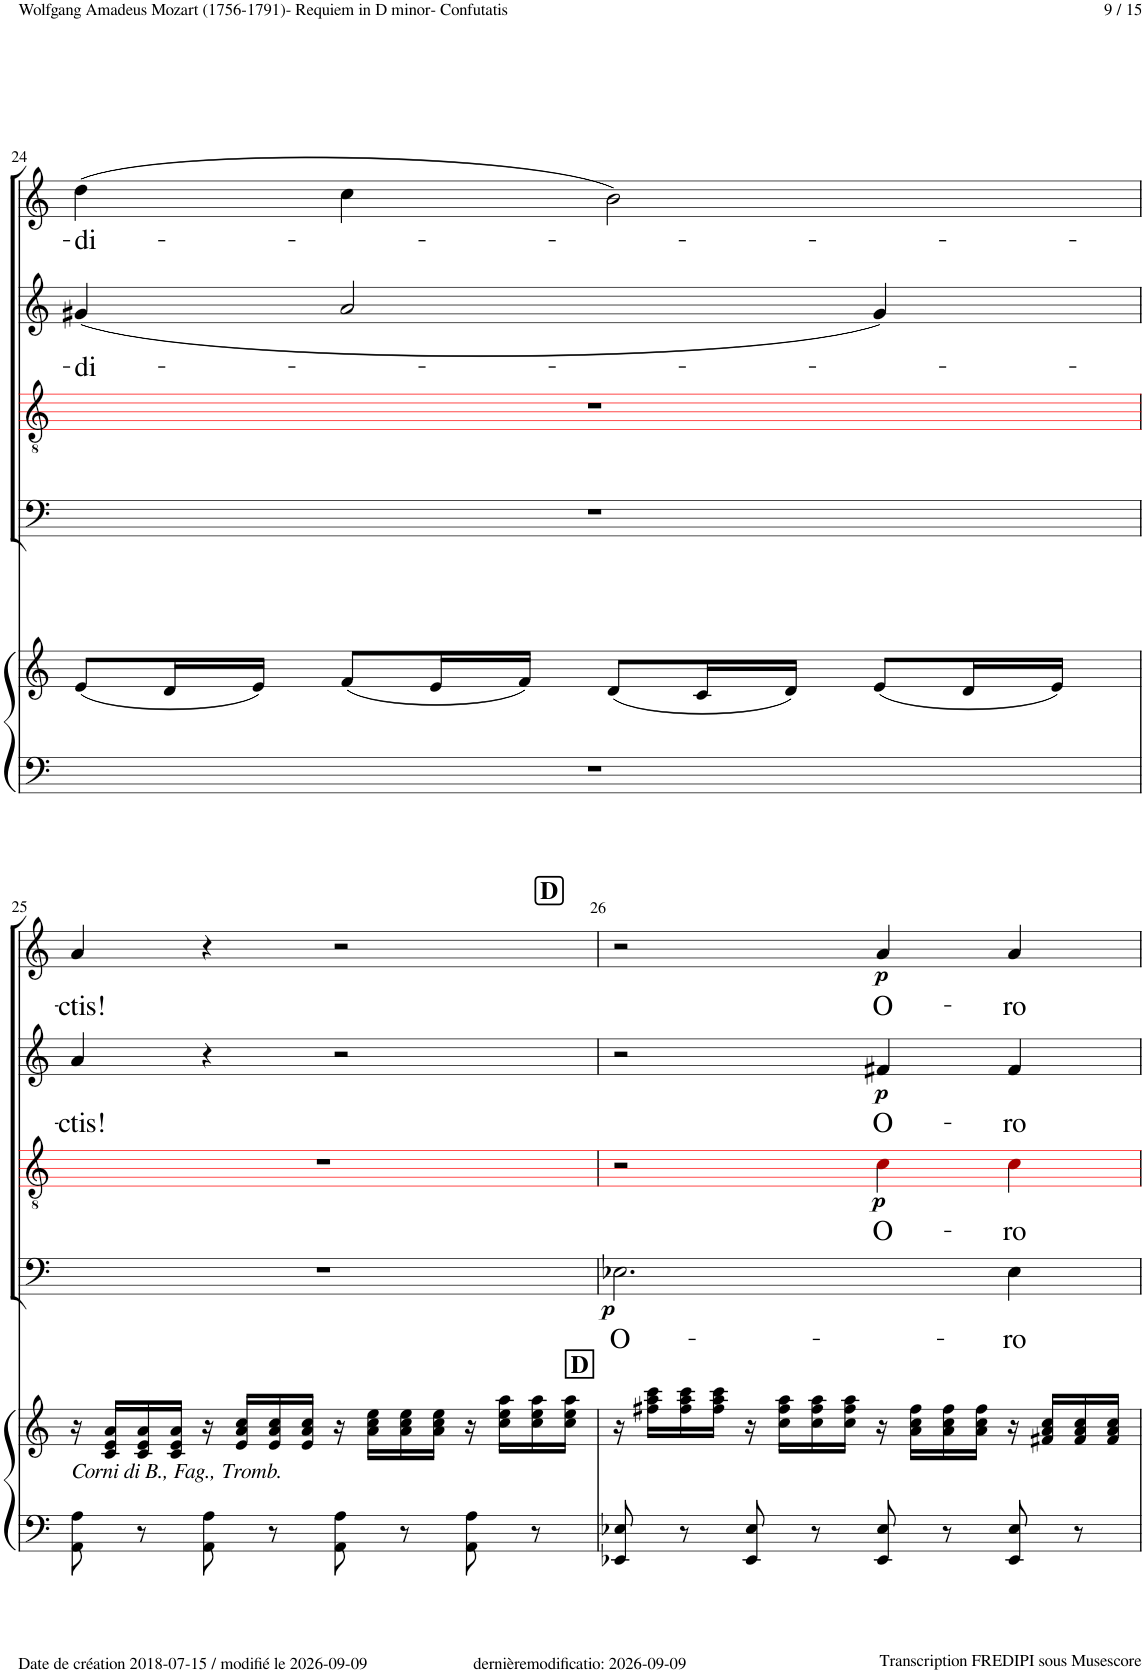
**kern	**kern	**kern	**text	**dynam	**kern	**text	**dynam	**kern	**text	**dynam	**kern	**text	**dynam
*part5	*part5	*part4	*part4	*part4	*part3	*part3	*part3	*part2	*part2	*part2	*part1	*part1	*part1
*staff6	*staff5	*staff4	*staff4	*staff4	*staff3	*staff3	*staff3	*staff2	*staff2	*staff2	*staff1	*staff1	*staff1
*I"Piano	*	*I"Bass	*	*	*I"Tenor	*	*	*I"Alto	*	*	*I"Soprano	*	*
*I'Pno	*	*	*	*	*	*	*	*	*	*	*	*	*
!!LO:PB:g=z
*clefF4	*clefG2	*clefF4	*	*	*clefGv2	*	*	*clefG2	*	*	*clefG2	*	*
*	*	*	*	*	*ITrd8c14	*	*	*	*	*	*	*	*
*k[]	*k[]	*k[]	*	*	*k[]	*	*	*k[]	*	*	*k[]	*	*
*M4/4	*M4/4	*M4/4	*	*	*M4/4	*	*	*M4/4	*	*	*M4/4	*	*
*met(c)	*met(c)	*met(c)	*	*	*met(c)	*	*	*met(c)	*	*	*met(c)	*	*
=24	=24	=24	=24	=24	=24	=24	=24	=24	=24	=24	=24	=24	=24
!	!	!	!	!	!	!	!	!	!LO:LY:b	!	!	!LO:LY:b	!
1r	(8e/L	1r	.	.	1r	.	.	(4g#X!/	-di-	.	(4dd!\	-di-	.
.	16d/L	.	.	.	.	.	.	.	.	.	.	.	.
.	16e/JJ)	.	.	.	.	.	.	.	.	.	.	.	.
.	(8f/L	.	.	.	.	.	.	2a!/	.	.	4cc!\	.	.
.	16e/L	.	.	.	.	.	.	.	.	.	.	.	.
.	16f/JJ)	.	.	.	.	.	.	.	.	.	.	.	.
.	(8d/L	.	.	.	.	.	.	.	.	.	2b!\)	.	.
.	16c/L	.	.	.	.	.	.	.	.	.	.	.	.
.	16d/JJ)	.	.	.	.	.	.	.	.	.	.	.	.
.	(8e/L	.	.	.	.	.	.	4g#!/)	.	.	.	.	.
.	16d/L	.	.	.	.	.	.	.	.	.	.	.	.
.	16e/JJ)	.	.	.	.	.	.	.	.	.	.	.	.
!!LO:LB:g=z
=25	=25	=25	=25	=25	=25	=25	=25	=25	=25	=25	=25	=25	=25
!	!LO:TX:b:i:t=Corni di B., Fag., Tromb.	!	!	!	!	!	!	!	!	!	!	!	!
!	!	!	!	!	!	!	!	!	!LO:LY:b	!	!	!LO:LY:b	!
8AA\ 8A\	16r	1r	.	.	1r	.	.	4a!/	-ctis!	.	4a!/	-ctis!	.
.	16c/ 16e/ 16a/LL	.	.	.	.	.	.	.	.	.	.	.	.
8r	16c/ 16e/ 16a/	.	.	.	.	.	.	.	.	.	.	.	.
.	16c/ 16e/ 16a/JJ	.	.	.	.	.	.	.	.	.	.	.	.
8AA\ 8A\	16r	.	.	.	.	.	.	4r	.	.	4r	.	.
.	16e/ 16a/ 16cc/LL	.	.	.	.	.	.	.	.	.	.	.	.
8r	16e/ 16a/ 16cc/	.	.	.	.	.	.	.	.	.	.	.	.
.	16e/ 16a/ 16cc/JJ	.	.	.	.	.	.	.	.	.	.	.	.
8AA\ 8A\	16r	.	.	.	.	.	.	2r	.	.	2r	.	.
.	16a\ 16cc\ 16ee\LL	.	.	.	.	.	.	.	.	.	.	.	.
8r	16a\ 16cc\ 16ee\	.	.	.	.	.	.	.	.	.	.	.	.
.	16a\ 16cc\ 16ee\JJ	.	.	.	.	.	.	.	.	.	.	.	.
8AA\ 8A\	16r	.	.	.	.	.	.	.	.	.	.	.	.
.	16cc\ 16ee\ 16aa\LL	.	.	.	.	.	.	.	.	.	.	.	.
8r	16cc\ 16ee\ 16aa\	.	.	.	.	.	.	.	.	.	.	.	.
.	16cc\ 16ee\ 16aa\JJ	.	.	.	.	.	.	.	.	.	.	.	.
!!LO:REH:place=s1:a:B:cj:fs=14:t=D
=26	=26	=26	=26	=26	=26	=26	=26	=26	=26	=26	=26	=26	=26
!	!LO:TX:a:B:t=D	!	!	!	!	!	!	!	!	!	!	!	!
!	!	!	!LO:LY:b	!LO:DY:b	!	!	!	!	!	!	!	!	!
8EE-X/ 8E-X/	16r	2.E-X!\	O-	p	2r	.	.	2r	.	.	2r	.	.
.	16ff#X\ 16aa\ 16ccc\LL	.	.	.	.	.	.	.	.	.	.	.	.
8r	16ff#\ 16aa\ 16ccc\	.	.	.	.	.	.	.	.	.	.	.	.
.	16ff#\ 16aa\ 16ccc\JJ	.	.	.	.	.	.	.	.	.	.	.	.
8EE-/ 8E-/	16r	.	.	.	.	.	.	.	.	.	.	.	.
.	16cc\ 16ff#\ 16aa\LL	.	.	.	.	.	.	.	.	.	.	.	.
8r	16cc\ 16ff#\ 16aa\	.	.	.	.	.	.	.	.	.	.	.	.
.	16cc\ 16ff#\ 16aa\JJ	.	.	.	.	.	.	.	.	.	.	.	.
!	!	!	!	!	!	!LO:LY:b	!LO:DY:b	!	!LO:LY:b	!LO:DY:b	!	!LO:LY:b	!LO:DY:b
8EE-/ 8E-/	16r	.	.	.	4c!i\	O-	p	4f#X!/	O-	p	4a!/	O-	p
.	16a\ 16cc\ 16ff#\LL	.	.	.	.	.	.	.	.	.	.	.	.
8r	16a\ 16cc\ 16ff#\	.	.	.	.	.	.	.	.	.	.	.	.
.	16a\ 16cc\ 16ff#\JJ	.	.	.	.	.	.	.	.	.	.	.	.
!	!	!	!LO:LY:b	!	!	!LO:LY:b	!	!	!LO:LY:b	!	!	!LO:LY:b	!
8EE-/ 8E-/	16r	4E-!\	-ro	.	4c!i\	-ro	.	4f#!/	-ro	.	4a!/	-ro	.
.	16f#X/ 16a/ 16cc/LL	.	.	.	.	.	.	.	.	.	.	.	.
8r	16f#/ 16a/ 16cc/	.	.	.	.	.	.	.	.	.	.	.	.
.	16f#/ 16a/ 16cc/JJ	.	.	.	.	.	.	.	.	.	.	.	.
=	=	=	=	=	=	=	=	=	=	=	=	=	=
*-	*-	*-	*-	*-	*-	*-	*-	*-	*-	*-	*-	*-	*-
